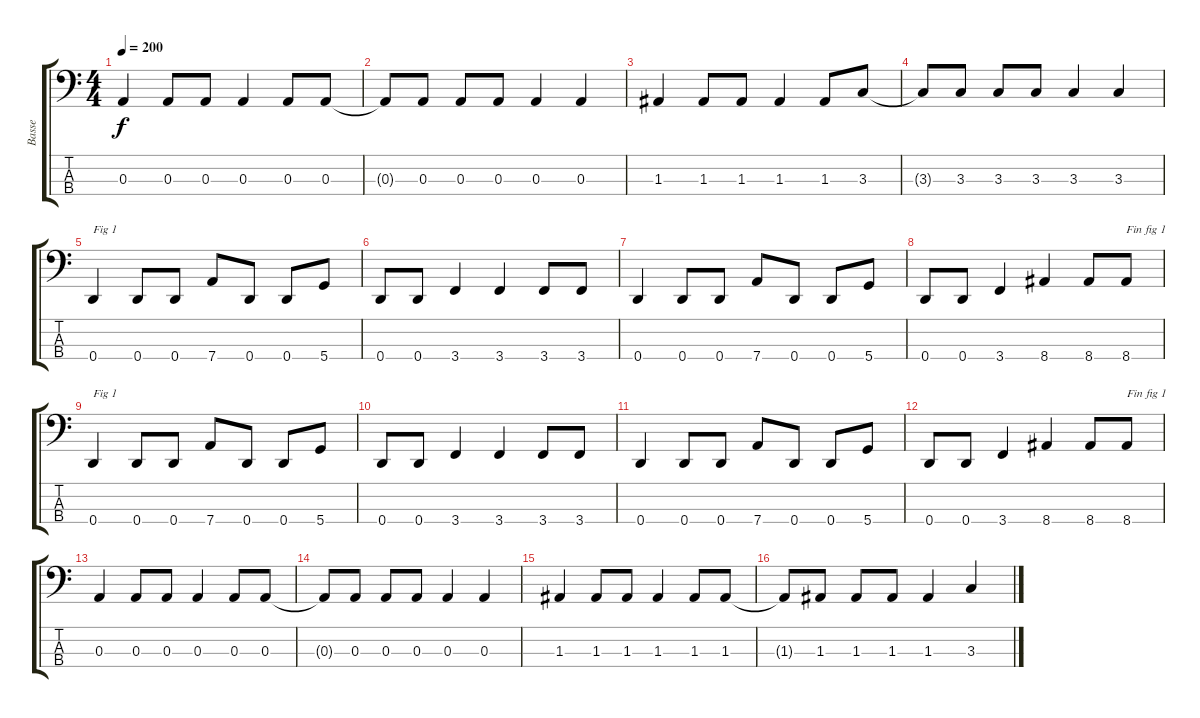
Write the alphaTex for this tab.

\track ("Basse" "Basse") {instrument electricbasspick}
\staff {score tabs}
\tuning (G2 D2 A1 D1) {hide}
\ts (4 4)
\tempo 200
\clef f4
\ks c
0.3.4{dy f} 0.3.8 0.3.8 0.3.4 0.3.8 0.3.8 |
0.3{t}.8 0.3.8 0.3.8 0.3.8 0.3.4 0.3.4 |
1.3.4 1.3.8 1.3.8 1.3.4 1.3.8 3.3.8 |
3.3{t}.8 3.3.8 3.3.8 3.3.8 3.3.4 3.3.4 |
0.4.4{txt "Fig 1"} 0.4.8 0.4.8 7.4.8 0.4.8 0.4.8 5.4.8 |
0.4.8 0.4.8 3.4.4 3.4.4 3.4.8 3.4.8 |
0.4.4 0.4.8 0.4.8 7.4.8 0.4.8 0.4.8 5.4.8 |
0.4.8 0.4.8 3.4.4 8.4.4 8.4.8 8.4.8{txt "Fin fig 1"} |
0.4.4{txt "Fig 1"} 0.4.8 0.4.8 7.4.8 0.4.8 0.4.8 5.4.8 |
0.4.8 0.4.8 3.4.4 3.4.4 3.4.8 3.4.8 |
0.4.4 0.4.8 0.4.8 7.4.8 0.4.8 0.4.8 5.4.8 |
0.4.8 0.4.8 3.4.4 8.4.4 8.4.8 8.4.8{txt "Fin fig 1"} |
0.3.4 0.3.8 0.3.8 0.3.4 0.3.8 0.3.8 |
0.3{t}.8 0.3.8 0.3.8 0.3.8 0.3.4 0.3.4 |
1.3.4 1.3.8 1.3.8 1.3.4 1.3.8 1.3.8 |
1.3{t}.8 1.3.8 1.3.8 1.3.8 1.3.4 3.3.4
